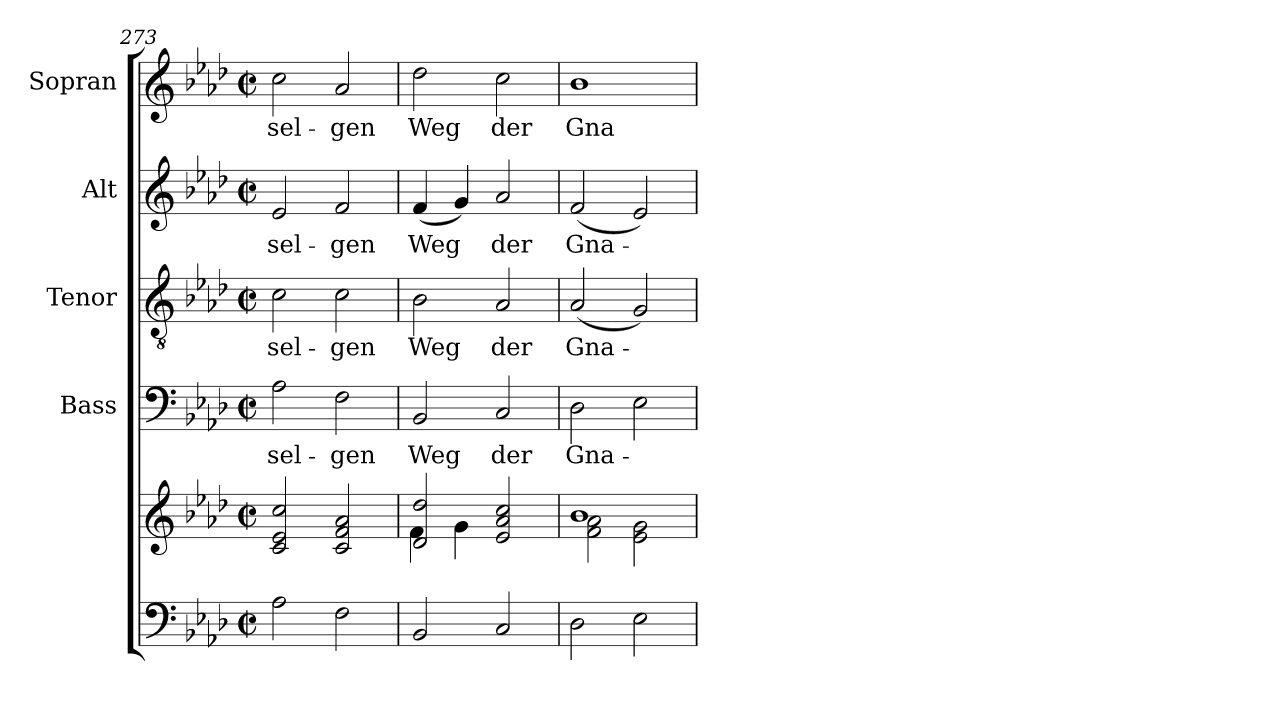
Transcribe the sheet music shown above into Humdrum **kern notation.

**kern	**kern	**kern	**text	**kern	**text	**kern	**text	**kern	**text
*part5	*part5	*part4	*part4	*part3	*part3	*part2	*part2	*part1	*part1
*staff6	*staff5	*staff4	*staff4	*staff3	*staff3	*staff2	*staff2	*staff1	*staff1
*	*	*I"Bass	*	*I"Tenor	*	*I"Alt	*	*I"Sopran	*
*	*	*I'B.	*	*I'T.	*	*I'A.	*	*I'S.	*
*clefF4	*clefG2	*clefF4	*	*clefGv2	*	*clefG2	*	*clefG2	*
*k[b-e-a-d-]	*k[b-e-a-d-]	*k[b-e-a-d-]	*	*k[b-e-a-d-]	*	*k[b-e-a-d-]	*	*k[b-e-a-d-]	*
*A-:	*A-:	*A-:	*	*A-:	*	*A-:	*	*A-:	*
*M2/2	*M2/2	*M2/2	*	*M2/2	*	*M2/2	*	*M2/2	*
*met(c|)	*met(c|)	*met(c|)	*	*met(c|)	*	*met(c|)	*	*met(c|)	*
=273	=273	=273	=273	=273	=273	=273	=273	=273	=273
!	!	!	!LO:LY:b	!	!LO:LY:b	!	!LO:LY:b	!	!LO:LY:b
2A-\	2c/ 2e-/ 2cc/	2A-\	sel-	2c\	sel-	2e-/	sel-	2cc\	sel-
!	!	!	!LO:LY:b	!	!LO:LY:b	!	!LO:LY:b	!	!LO:LY:b
2F\	2c/ 2f/ 2a-/	2F\	-gen	2c\	-gen	2f/	-gen	2a-/	-gen
=274	=274	=274	=274	=274	=274	=274	=274	=274	=274
*	*^	*	*	*	*	*	*	*	*
!	!	!	!	!LO:LY:b	!	!LO:LY:b	!	!LO:LY:b	!	!LO:LY:b
2BB-/	2d-/ 2dd-/	4f\	2BB-/	Weg	2B-\	Weg	(<4f/	Weg	2dd-\	Weg
.	.	4g\	.	.	.	.	4g/)	.	.	.
!	!	!	!	!LO:LY:b	!	!LO:LY:b	!	!LO:LY:b	!	!LO:LY:b
2C/	2e-/ 2a-/ 2cc/	2ryy	2C/	der	2A-/	der	2a-/	der	2cc\	der
=275	=275	=275	=275	=275	=275	=275	=275	=275	=275	=275
!	!	!	!	!LO:LY:b	!	!LO:LY:b	!	!LO:LY:b	!	!LO:LY:b
2D-\	1b-	2f\ 2a-\	2D-\	Gna-	(<2A-/	Gna-	(<2f/	Gna-	1b-	Gna-
2E-\	.	2e-\ 2g\	2E-\	.	2G/)	.	2e-/)	.	.	.
*	*v	*v	*	*	*	*	*	*	*	*
=	=	=	=	=	=	=	=	=	=
*-	*-	*-	*-	*-	*-	*-	*-	*-	*-
